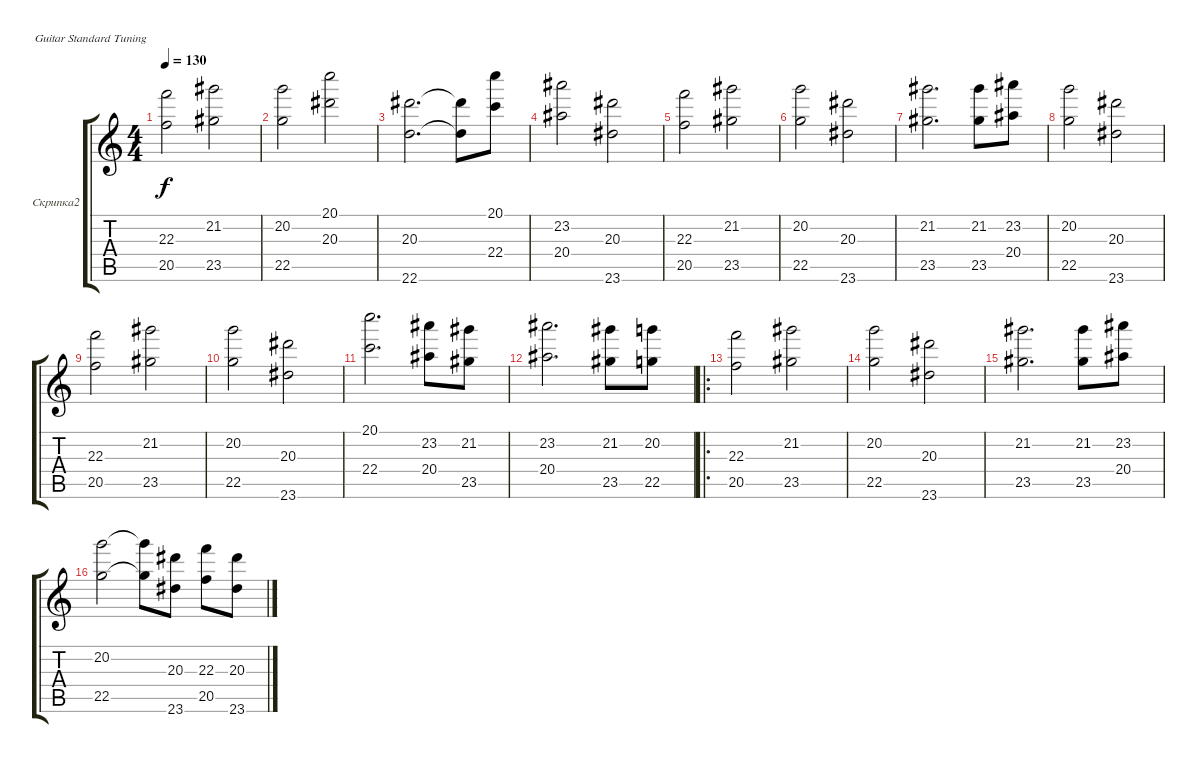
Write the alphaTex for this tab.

\defaultSystemsLayout 4
\bracketExtendMode groupsimilarinstruments
\firstSystemTrackNameOrientation horizontal
\otherSystemsTrackNameOrientation horizontal
\track ("Скрипка2" "Скрипка2") {instrument electricguitarclean}
\staff {score tabs}
\tuning (E4 B3 G3 D3 A2 E2)
\ts (4 4)
\tempo 130
\clef g2
\scale
0.333333
\ks c
(22.3 20.5).2{dy f} (21.2 23.5).2 |
\scale
0.333333 (20.2 22.5).2 (20.1 20.3).2 |
\scale
0.333333 (22.6 20.3).2{d} (22.6{t} 20.3{t}).8 (20.1 22.4).8 |
\scale
0.333333 (23.2 20.4).2 (23.6 20.3).2 |
\scale
0.333333 (22.3 20.5).2 (21.2 23.5).2 |
\scale
0.333333 (20.2 22.5).2 (23.6 20.3).2 |
\scale
0.333333 (21.2 23.5).2{d} (21.2 23.5).8 (23.2 20.4).8 |
\scale
0.333333 (20.2 22.5).2 (23.6 20.3).2 |
\scale
0.333333 (22.3 20.5).2 (21.2 23.5).2 |
\scale
0.333333 (20.2 22.5).2 (23.6 20.3).2 |
\scale
0.333333 (20.1 22.4).2{d} (23.2 20.4).8 (21.2 23.5).8 |
\scale
0.333333 (23.2 20.4).2{d} (21.2 23.5).8 (20.2 22.5).8 |
\ro
\scale
0.333333 (22.3 20.5).2 (21.2 23.5).2 |
\scale
0.333333 (20.2 22.5).2 (23.6 20.3).2 |
\scale
0.333333 (21.2 23.5).2{d} (21.2 23.5).8 (23.2 20.4).8 |
\scale
0.333333 (20.2 22.5).2 (20.2{t} 22.5{t}).8 (23.6 20.3).8 (22.3 20.5).8 (20.3 23.6).8
